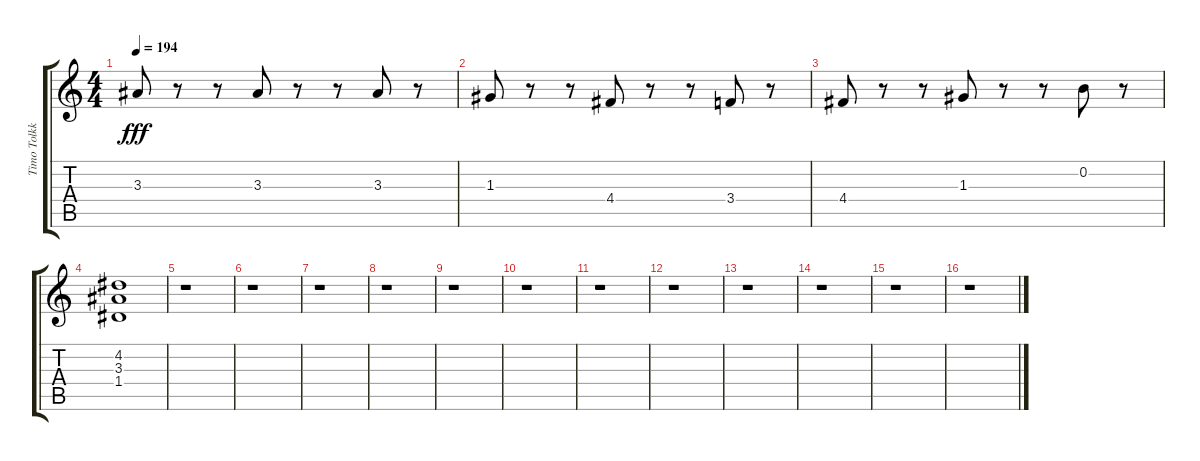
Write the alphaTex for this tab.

\track ("Timo Tolkki" "Timo Tolkk") {instrument overdrivenguitar}
\staff {score tabs}
\tuning (E4 B3 G3 D3 A2 E2) {hide}
\ts (4 4)
\tempo 194
\clef g2
\ks c
3.3.8{dy fff} r.8 r.8 3.3.8 r.8 r.8 3.3.8 r.8 |
1.3.8 r.8 r.8 4.4.8 r.8 r.8 3.4.8 r.8 |
4.4.8 r.8 r.8 1.3.8 r.8 r.8 0.2.8 r.8 |
(4.2 3.3 1.4).1 |
r.1 |
r.1 |
r.1 |
r.1 |
r.1 |
r.1 |
r.1 |
r.1 |
r.1 |
r.1 |
r.1 |
r.1
